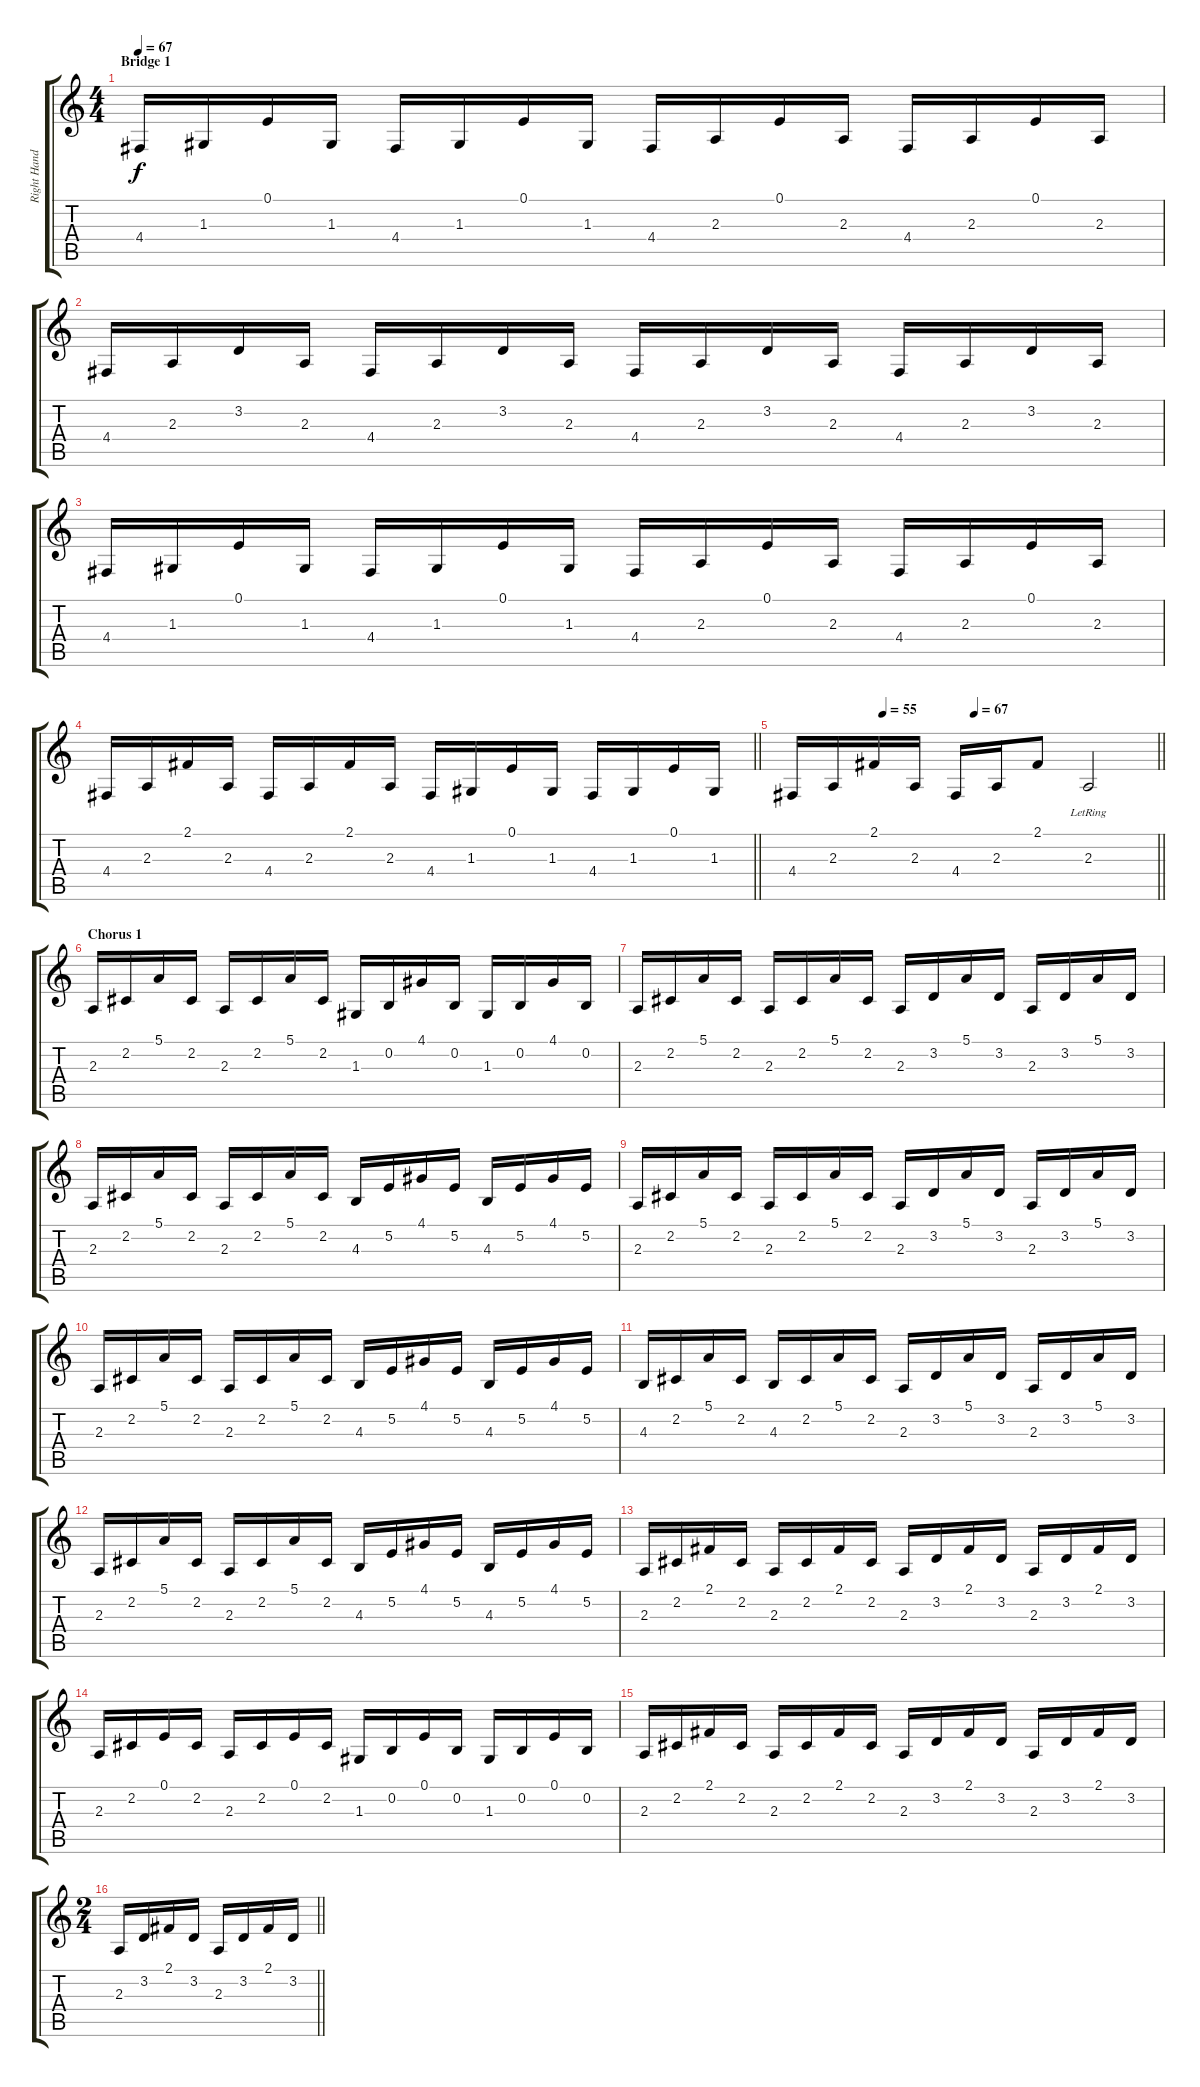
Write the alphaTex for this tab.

\track ("Right Hand" "Right Hand") {instrument acousticgrandpiano}
\staff {score tabs}
\tuning (E4 B3 G3 D3 A2 E2) {hide}
\ts (4 4)
\section ("" "Bridge 1")
\tempo 67
\clef g2
\ks c
4.4.16{dy f} 1.3.16 0.1.16 1.3.16 4.4.16 1.3.16 0.1.16 1.3.16 4.4.16 2.3.16 0.1.16 2.3.16 4.4.16 2.3.16 0.1.16 2.3.16 |
4.4.16 2.3.16 3.2.16 2.3.16 4.4.16 2.3.16 3.2.16 2.3.16 4.4.16 2.3.16 3.2.16 2.3.16 4.4.16 2.3.16 3.2.16 2.3.16 |
4.4.16 1.3.16 0.1.16 1.3.16 4.4.16 1.3.16 0.1.16 1.3.16 4.4.16 2.3.16 0.1.16 2.3.16 4.4.16 2.3.16 0.1.16 2.3.16 |
\barLineRight lightlight
4.4.16 2.3.16 2.1.16 2.3.16 4.4.16 2.3.16 2.1.16 2.3.16 4.4.16 1.3.16 0.1.16 1.3.16 4.4.16 1.3.16 0.1.16 1.3.16 |
\tempo (55 0.25)
\tempo (67 0.5)
\barLineRight lightlight
4.4.16 2.3.16 2.1.16 2.3.16 4.4.16 2.3.16 2.1.8 2.3{lr}.2 |
\section ("" "Chorus 1")
2.3.16 2.2.16 5.1.16 2.2.16 2.3.16 2.2.16 5.1.16 2.2.16 1.3.16 0.2.16 4.1.16 0.2.16 1.3.16 0.2.16 4.1.16 0.2.16 |
2.3.16 2.2.16 5.1.16 2.2.16 2.3.16 2.2.16 5.1.16 2.2.16 2.3.16 3.2.16 5.1.16 3.2.16 2.3.16 3.2.16 5.1.16 3.2.16 |
2.3.16 2.2.16 5.1.16 2.2.16 2.3.16 2.2.16 5.1.16 2.2.16 4.3.16 5.2.16 4.1.16 5.2.16 4.3.16 5.2.16 4.1.16 5.2.16 |
2.3.16 2.2.16 5.1.16 2.2.16 2.3.16 2.2.16 5.1.16 2.2.16 2.3.16 3.2.16 5.1.16 3.2.16 2.3.16 3.2.16 5.1.16 3.2.16 |
2.3.16 2.2.16 5.1.16 2.2.16 2.3.16 2.2.16 5.1.16 2.2.16 4.3.16 5.2.16 4.1.16 5.2.16 4.3.16 5.2.16 4.1.16 5.2.16 |
4.3.16 2.2.16 5.1.16 2.2.16 4.3.16 2.2.16 5.1.16 2.2.16 2.3.16 3.2.16 5.1.16 3.2.16 2.3.16 3.2.16 5.1.16 3.2.16 |
2.3.16 2.2.16 5.1.16 2.2.16 2.3.16 2.2.16 5.1.16 2.2.16 4.3.16 5.2.16 4.1.16 5.2.16 4.3.16 5.2.16 4.1.16 5.2.16 |
2.3.16 2.2.16 2.1.16 2.2.16 2.3.16 2.2.16 2.1.16 2.2.16 2.3.16 3.2.16 2.1.16 3.2.16 2.3.16 3.2.16 2.1.16 3.2.16 |
2.3.16 2.2.16 0.1.16 2.2.16 2.3.16 2.2.16 0.1.16 2.2.16 1.3.16 0.2.16 0.1.16 0.2.16 1.3.16 0.2.16 0.1.16 0.2.16 |
2.3.16 2.2.16 2.1.16 2.2.16 2.3.16 2.2.16 2.1.16 2.2.16 2.3.16 3.2.16 2.1.16 3.2.16 2.3.16 3.2.16 2.1.16 3.2.16 |
\ts (2 4)
\barLineRight lightlight
2.3.16 3.2.16 2.1.16 3.2.16 2.3.16 3.2.16 2.1.16 3.2.16
